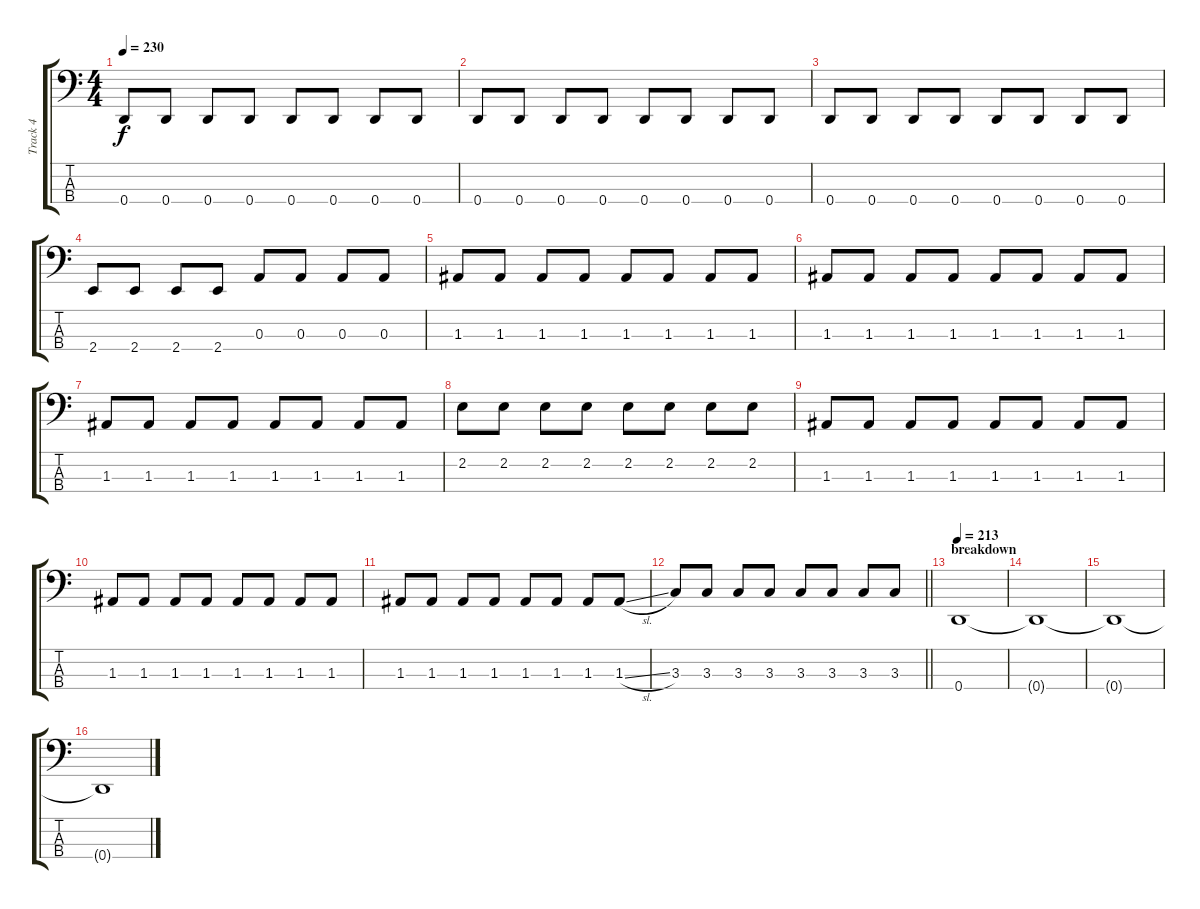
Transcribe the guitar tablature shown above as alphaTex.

\track ("Track 4" "Track 4") {instrument electricbasspick}
\staff {score tabs}
\tuning (G2 D2 A1 D1) {hide}
\ts (4 4)
\tempo 230
\clef f4
\ks c
0.4.8{dy f} 0.4.8 0.4.8 0.4.8 0.4.8 0.4.8 0.4.8 0.4.8 |
0.4.8 0.4.8 0.4.8 0.4.8 0.4.8 0.4.8 0.4.8 0.4.8 |
0.4.8 0.4.8 0.4.8 0.4.8 0.4.8 0.4.8 0.4.8 0.4.8 |
2.4.8 2.4.8 2.4.8 2.4.8 0.3.8 0.3.8 0.3.8 0.3.8 |
1.3.8 1.3.8 1.3.8 1.3.8 1.3.8 1.3.8 1.3.8 1.3.8 |
1.3.8 1.3.8 1.3.8 1.3.8 1.3.8 1.3.8 1.3.8 1.3.8 |
1.3.8 1.3.8 1.3.8 1.3.8 1.3.8 1.3.8 1.3.8 1.3.8 |
2.2.8 2.2.8 2.2.8 2.2.8 2.2.8 2.2.8 2.2.8 2.2.8 |
1.3.8 1.3.8 1.3.8 1.3.8 1.3.8 1.3.8 1.3.8 1.3.8 |
1.3.8 1.3.8 1.3.8 1.3.8 1.3.8 1.3.8 1.3.8 1.3.8 |
1.3.8 1.3.8 1.3.8 1.3.8 1.3.8 1.3.8 1.3.8 1.3{sl}.8 |
\barLineRight lightlight
3.3.8 3.3.8 3.3.8 3.3.8 3.3.8 3.3.8 3.3.8 3.3.8 |
\section ("" "breakdown")
\tempo 213
0.4.1 |
0.4{t}.1 |
0.4{t}.1 |
0.4{t}.1
